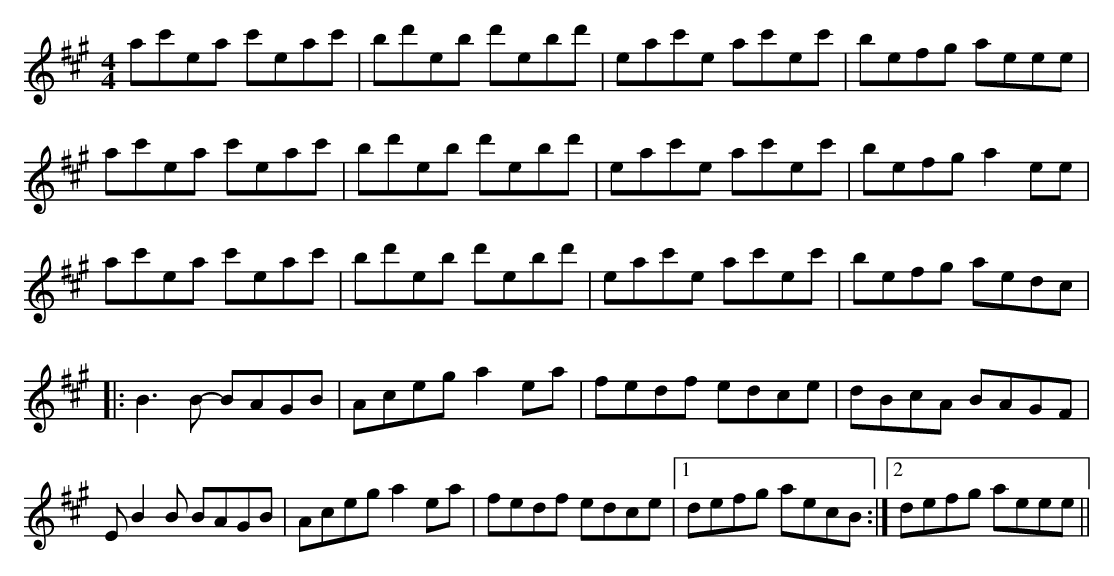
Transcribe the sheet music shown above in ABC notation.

X:1
M:4/4
K:A
ac'ea c'eac'|bd'eb d'ebd'|eac'e ac'ec'|befg aeee|
ac'ea c'eac'|bd'eb d'ebd'|eac'e ac'ec'|befg a2ee|
ac'ea c'eac'|bd'eb d'ebd'|eac'e ac'ec'|befg aedc|
|:B3B- BAGB|Aceg a2ea|fedf edce|dBcA BAGF|
EB2B BAGB|Aceg a2ea|fedf edce|1 defg aecB:|2 defg aeee||
